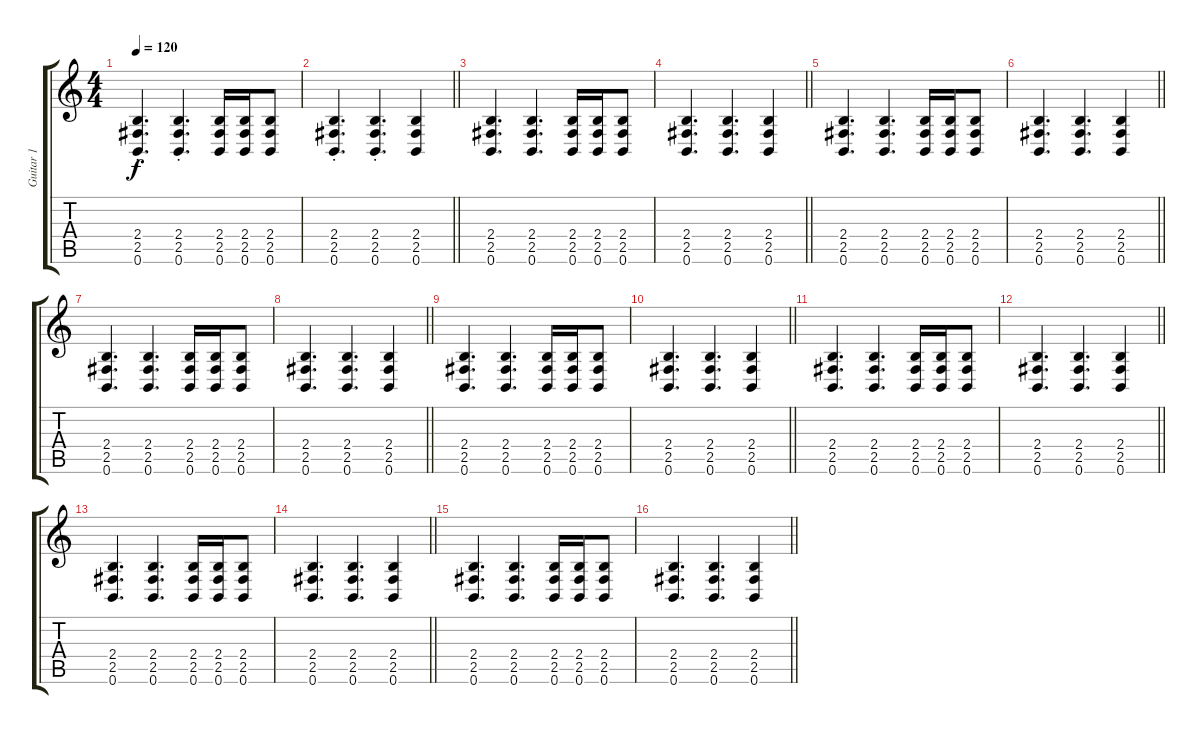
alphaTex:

\track ("Guitar 1" "Guitar 1") {instrument distortionguitar}
\staff {score tabs}
\tuning (B3 Gb3 D3 A2 E2 B1) {hide}
\ts (4 4)
\tempo 120
\clef g2
\ks c
(2.4{st} 2.5{st} 0.6{st}).4{d dy f} (2.4{st} 2.5{st} 0.6{st}).4{d} (2.4 2.5 0.6).16 (2.4 2.5 0.6).16 (2.4 2.5 0.6).8 |
\barLineRight lightlight
(2.4{st} 2.5{st} 0.6{st}).4{d} (2.4{st} 2.5{st} 0.6{st}).4{d} (2.4 2.5 0.6).4 |
(2.4 2.5 0.6).4{d} (2.4 2.5 0.6).4{d} (2.4 2.5 0.6).16 (2.4 2.5 0.6).16 (2.4 2.5 0.6).8 |
\barLineRight lightlight
(2.4 2.5 0.6).4{d} (2.4 2.5 0.6).4{d} (2.4 2.5 0.6).4 |
(2.4 2.5 0.6).4{d} (2.4 2.5 0.6).4{d} (2.4 2.5 0.6).16 (2.4 2.5 0.6).16 (2.4 2.5 0.6).8 |
\barLineRight lightlight
(2.4 2.5 0.6).4{d} (2.4 2.5 0.6).4{d} (2.4 2.5 0.6).4 |
(2.4 2.5 0.6).4{d} (2.4 2.5 0.6).4{d} (2.4 2.5 0.6).16 (2.4 2.5 0.6).16 (2.4 2.5 0.6).8 |
\barLineRight lightlight
(2.4 2.5 0.6).4{d} (2.4 2.5 0.6).4{d} (2.4 2.5 0.6).4 |
(2.4 2.5 0.6).4{d} (2.4 2.5 0.6).4{d} (2.4 2.5 0.6).16 (2.4 2.5 0.6).16 (2.4 2.5 0.6).8 |
\barLineRight lightlight
(2.4 2.5 0.6).4{d} (2.4 2.5 0.6).4{d} (2.4 2.5 0.6).4 |
(2.4 2.5 0.6).4{d} (2.4 2.5 0.6).4{d} (2.4 2.5 0.6).16 (2.4 2.5 0.6).16 (2.4 2.5 0.6).8 |
\barLineRight lightlight
(2.4 2.5 0.6).4{d} (2.4 2.5 0.6).4{d} (2.4 2.5 0.6).4 |
(2.4 2.5 0.6).4{d} (2.4 2.5 0.6).4{d} (2.4 2.5 0.6).16 (2.4 2.5 0.6).16 (2.4 2.5 0.6).8 |
\barLineRight lightlight
(2.4 2.5 0.6).4{d} (2.4 2.5 0.6).4{d} (2.4 2.5 0.6).4 |
(2.4 2.5 0.6).4{d} (2.4 2.5 0.6).4{d} (2.4 2.5 0.6).16 (2.4 2.5 0.6).16 (2.4 2.5 0.6).8 |
\barLineRight lightlight
(2.4 2.5 0.6).4{d} (2.4 2.5 0.6).4{d} (2.4 2.5 0.6).4
